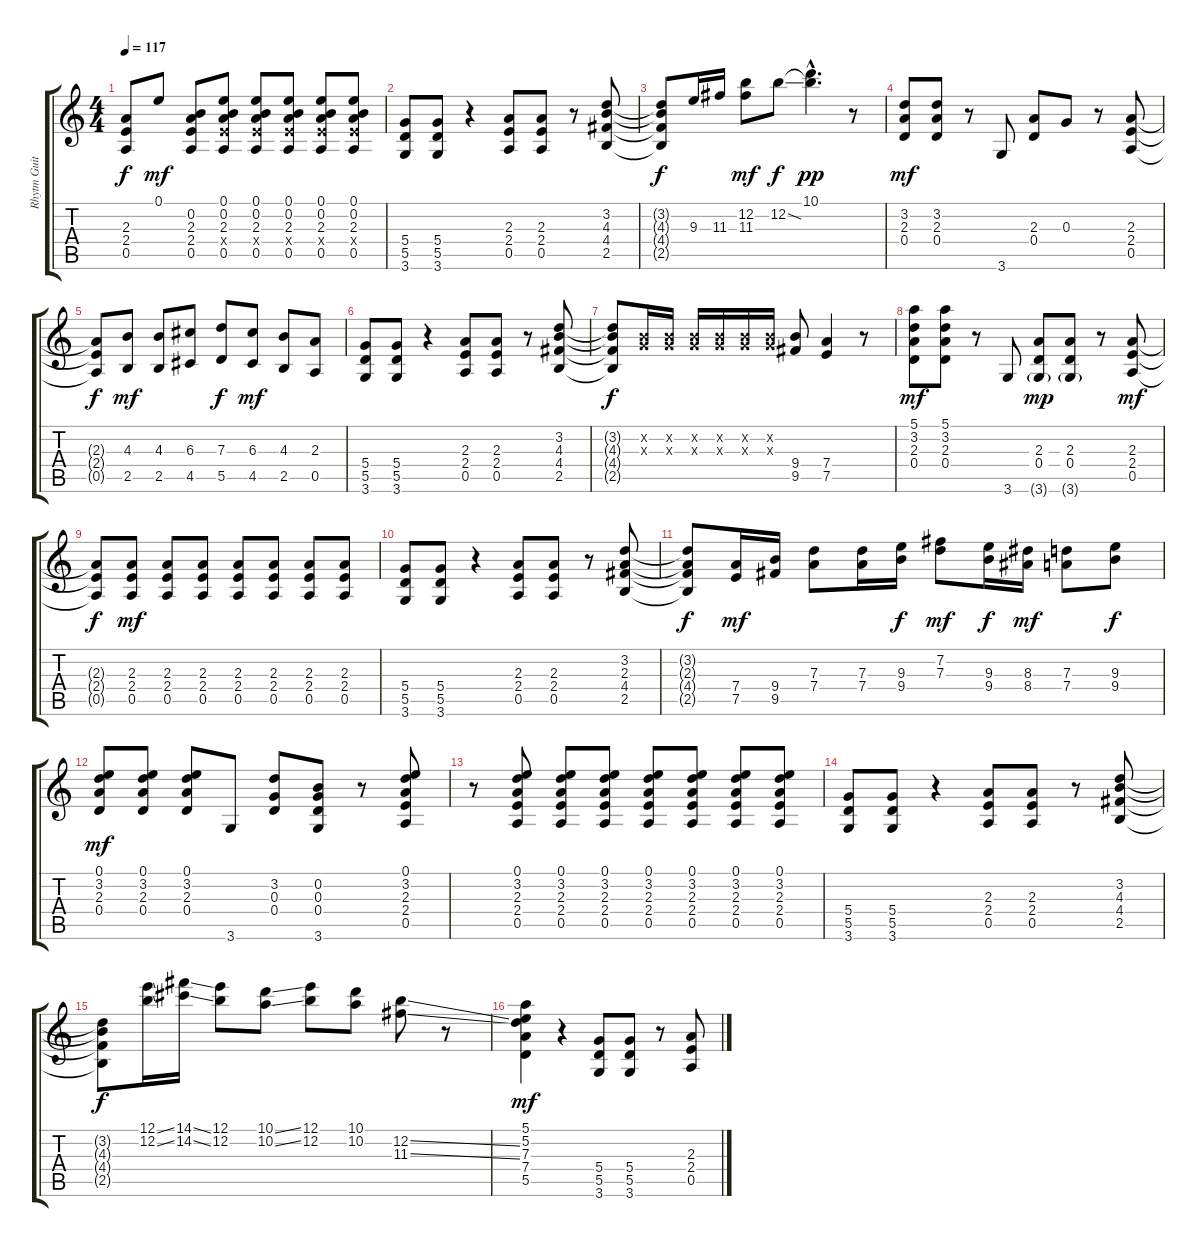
\track ("Rhytm Guitar" "Rhytm Guit") {instrument distortionguitar}
\staff {score tabs}
\tuning (E4 B3 G3 D3 A2 E2) {hide}
\ts (4 4)
\tempo 117
\clef g2
\ks c
(2.3{t} 2.4{t} 0.5{t}).8{dy f} 0.1.8{dy mf} (0.2 2.3 2.4 0.5).8 (0.1 0.2 2.3 2.4{x} 0.5).8 (0.1 0.2 2.3 2.4{x} 0.5).8 (0.1 0.2 2.3 2.4{x} 0.5).8 (0.1 0.2 2.3 2.4{x} 0.5).8 (0.1 0.2 2.3 2.4{x} 0.5).8 |
(5.4 5.5 3.6).8 (5.4 5.5 3.6).8 r.4 (2.3 2.4 0.5).8 (2.3 2.4 0.5).8 r.8 (3.2 4.3 4.4 2.5).8 |
(3.2{t} 4.3{t} 4.4{t} 2.5{t}).8{dy f} 9.3.16 11.3.16 (12.2 11.3).8{dy mf} 12.2{ss}.8{dy f} (10.1{hac} 12.2{hac t}).4{d dy pp} r.8 |
(3.2 2.3 0.4).8{dy mf} (3.2 2.3 0.4).8 r.8 3.6.8 (2.3 0.4).8 0.3.8 r.8 (2.3 2.4 0.5).8 |
(2.3{t} 2.4{t} 0.5{t}).8{dy f} (4.3 2.5).8{dy mf} (4.3 2.5).8 (6.3 4.5).8 (7.3 5.5).8{dy f} (6.3 4.5).8{dy mf} (4.3 2.5).8 (2.3 0.5).8 |
(5.4 5.5 3.6).8 (5.4 5.5 3.6).8 r.4 (2.3 2.4 0.5).8 (2.3 2.4 0.5).8 r.8 (3.2 4.3 4.4 2.5).8 |
(3.2{t} 4.3{t} 4.4{t} 2.5{t}).8{dy f} (0.2{x} 0.3{x}).16 (0.2{x} 0.3{x}).16 (0.2{x} 0.3{x}).16 (0.2{x} 0.3{x}).16 (0.2{x} 0.3{x}).16 (0.2{x} 0.3{x}).16 (9.4 9.5).8 (7.4 7.5).4 r.8 |
(5.1 3.2 2.3 0.4).8{dy mf} (5.1 3.2 2.3 0.4).8 r.8 3.6.8 (2.3 0.4 3.6{g}).8{dy mp} (2.3 0.4 3.6{g}).8 r.8 (2.3 2.4 0.5).8{dy mf} |
(2.3{t} 2.4{t} 0.5{t}).8{dy f} (2.3 2.4 0.5).8{dy mf} (2.3 2.4 0.5).8 (2.3 2.4 0.5).8 (2.3 2.4 0.5).8 (2.3 2.4 0.5).8 (2.3 2.4 0.5).8 (2.3 2.4 0.5).8 |
(5.4 5.5 3.6).8 (5.4 5.5 3.6).8 r.4 (2.3 2.4 0.5).8 (2.3 2.4 0.5).8 r.8 (3.2 2.3 4.4 2.5).8 |
(3.2{t} 2.3{t} 4.4{t} 2.5{t}).8{dy f} (7.4 7.5).16{dy mf} (9.4 9.5).16 (7.3 7.4).8 (7.3 7.4).16 (9.3 9.4).16{dy f} (7.2 7.3).8{dy mf} (9.3 9.4).16{dy f} (8.3 8.4).16{dy mf} (7.3 7.4).8 (9.3 9.4).8{dy f} |
(0.1 3.2 2.3 0.4).8{dy mf} (0.1 3.2 2.3 0.4).8 (0.1 3.2 2.3 0.4).8 3.6.8 (3.2 0.3 0.4).8 (0.2 0.3 0.4 3.6).8 r.8 (0.1 3.2 2.3 2.4 0.5).8 |
r.8 (0.1 3.2 2.3 2.4 0.5).8 (0.1 3.2 2.3 2.4 0.5).8 (0.1 3.2 2.3 2.4 0.5).8 (0.1 3.2 2.3 2.4 0.5).8 (0.1 3.2 2.3 2.4 0.5).8 (0.1 3.2 2.3 2.4 0.5).8 (0.1 3.2 2.3 2.4 0.5).8 |
(5.4 5.5 3.6).8 (5.4 5.5 3.6).8 r.4 (2.3 2.4 0.5).8 (2.3 2.4 0.5).8 r.8 (3.2 4.3 4.4 2.5).8 |
(3.2{t} 4.3{t} 4.4{t} 2.5{t}).8{dy f} (12.1{ss} 12.2{ss}).16 (14.1{ss} 14.2{ss}).16 (12.1 12.2).8 (10.1{ss} 10.2{ss}).8 (12.1 12.2).8 (10.1 10.2).8 (12.2{ss} 11.3{ss}).8 r.8 |
(5.1 5.2 7.3 7.4 5.5).4{dy mf} r.4 (5.4 5.5 3.6).8 (5.4 5.5 3.6).8 r.8 (2.3 2.4 0.5).8
